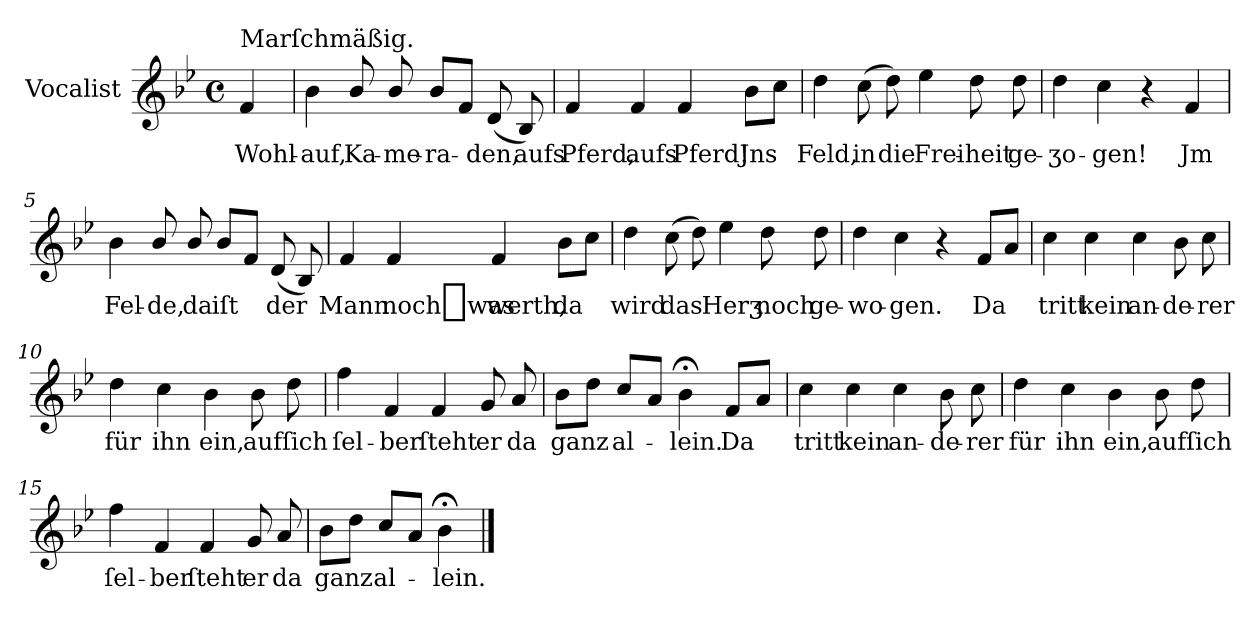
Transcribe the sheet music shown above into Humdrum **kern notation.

**kern	**text
*part1	*part1
*staff1	*staff1
*I"Vocalist	*
*clefG2	*
*k[b-e-]	*
*B-:	*
*M4/4	*
*met(c)	*
=	=
!LO:TX:a:t=Marſchmäßig.	!
4f	Wohl-
=1	=1
4b-	-auf,
8b-/	Ka-
8b-/	-me-
8b-L	-ra-
8fJ	.
(8d	-den,
8B-)	aufs
=2	=2
4f	Pferd,
4f	aufs
4f	Pferd!
8b-L	Jns
8ccJ	.
=3	=3
4dd	Feld,
(8cc	in
8dd)	die
4ee-	Frei-
8dd	-heit
8dd	ge-
=4	=4
4dd	-ʒo-
4cc	-gen!
4r	.
4f	Jm
=5	=5
4b-	Fel-
8b-/	-de,
8b-/	da
8b-L	iſt
8fJ	.
(8d	der
8B-)	.
=6	=6
4f	Mann
4f	noch_was
4f	werth,
8b-L	da
8ccJ	.
=7	=7
4dd	wird
(8cc	das
8dd)	.
4ee-	Herʒ
8dd	noch
8dd	ge-
=8	=8
4dd	-wo-
4cc	-gen.
4r	.
8fL	Da
8aJ	.
=9	=9
4cc	tritt
4cc	kein
4cc	an-
8b-	-de-
8cc	-rer
=10	=10
4dd	für
4cc	ihn
4b-	ein,
8b-	auf
8dd	ſich
=11	=11
4ff	ſel-
4f	-ber
4f	ſteht
8g	er
8a	da
=12	=12
8b-L	ganz
8ddJ	.
8cc/L	al-
8aJ	.
4b-;<	-lein.
8fL	Da
8aJ	.
=13	=13
4cc	tritt
4cc	kein
4cc	an-
8b-	-de-
8cc	-rer
=14	=14
4dd	für
4cc	ihn
4b-	ein,
8b-	auf
8dd	ſich
=15	=15
4ff	ſel-
4f	-ber
4f	ſteht
8g	er
8a	da
=16	=16
8b-L	ganz
8ddJ	.
8cc/L	al-
8aJ	.
4b-;<	-lein.
==	==
*-	*-
